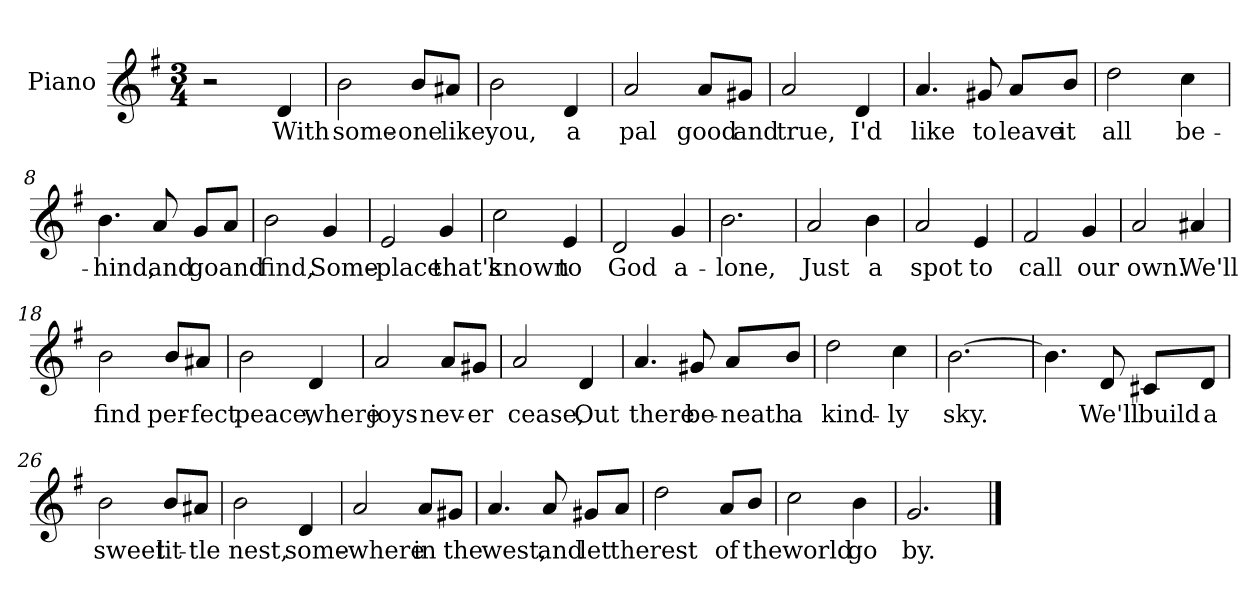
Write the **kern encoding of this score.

**kern	**text
*part1	*part1
*staff1	*staff1
*I"Piano	*
*I'Pno.	*
*clefG2	*
*k[f#]	*
*G:	*
*M3/4	*
=1	=1
2r	.
4d/	With
=2	=2
2b\	some-
8b/L	-one
8a#X/J	like
=3	=3
2b\	you,
4d/	a
=4	=4
2a/	pal
8a/L	good
8g#X/J	and
=5	=5
2a/	true,
4d/	I'd
=6	=6
4.a/	like
8g#X/	to
8a/L	leave
8b/J	it
!!LO:LB:g=z
=7	=7
2dd\	all
4cc\	be-
=8	=8
4.b\	-hind,
8a/	and
8g/L	go
8a/J	and
=9	=9
2b\	find,
4g/	Some-
=10	=10
2e/	-place
4g/	that's
=11	=11
2cc\	known
4e/	to
=12	=12
2d/	God
4g/	a-
!!LO:LB:g=z
=13	=13
2.b\	-lone,
=14	=14
2a/	Just
4b\	a
=15	=15
2a/	spot
4e/	to
=16	=16
2f#/	call
4g/	our
=17	=17
2a/	own.
4a#X/	We'll
=18	=18
2b\	find
8b/L	per-
8a#X/J	-fect
!!LO:LB:g=z
=19	=19
2b\	peace,
4d/	where
=20	=20
2a/	joys
8a/L	nev-
8g#X/J	-er
=21	=21
2a/	cease,
4d/	Out
=22	=22
4.a/	there
8g#X/	be-
8a/L	-neath
8b/J	a
=23	=23
2dd\	kind-
4cc\	-ly
!!LO:LB:g=z
=24	=24
[2.b\	sky.
=25	=25
4.b\]	.
8d/	We'll
8c#X/L	build
8d/J	a
=26	=26
2b\	sweet
8b/L	lit-
8a#X/J	-tle
=27	=27
2b\	nest,
4d/	some-
=28	=28
2a/	-where
8a/L	in
8g#X/J	the
!!LO:LB:g=z
=29	=29
4.a/	west,
8a/	and
8g#X/L	let
8a/J	the
=30	=30
2dd\	rest
8a/L	of
8b/J	the
=31	=31
2cc\	world
4b\	go
=32	=32
2.g/	by.
==	==
*-	*-
